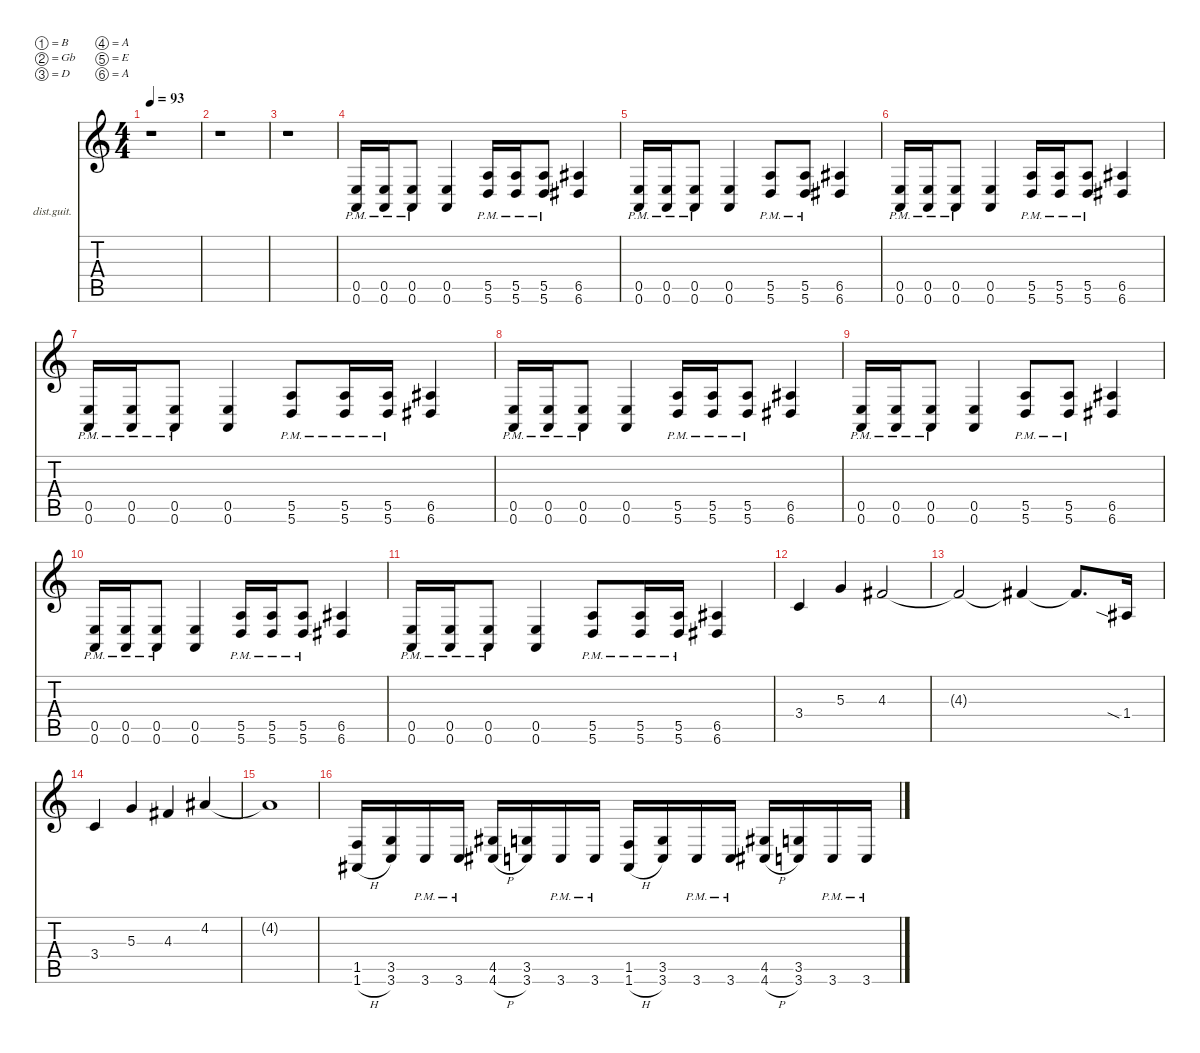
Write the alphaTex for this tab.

\defaultSystemsLayout 4
\hideDynamics
\bracketExtendMode nobrackets
\firstSystemTrackNameOrientation horizontal
\otherSystemsTrackNameOrientation horizontal
\track ("Rhythm Guitar" "dist.guit.") {instrument distortionguitar}
\staff {score tabs}
\tuning (B3 Gb3 D3 A2 E2 A1)
\ts (4 4)
\scale
1.09129
\tempo 93
\accidentals auto
\clef g2
\ottava regular
\simile none
\ks c
r.1{dy f beam Down} |
\scale
0.969568 r.1{beam Down} |
\scale
0.969568 r.1{beam Down} |
\scale
0.969568 (0.5{pm} 0.6{pm}).16{beam Up} (0.5{pm} 0.6{pm}).16{beam Up} (0.5{pm} 0.6{pm}).8{beam Up} (0.5 0.6).4{beam Up} (5.5{pm} 5.6{pm}).16{beam Up} (5.5{pm} 5.6{pm}).16{beam Up} (5.5{pm} 5.6{pm}).8{beam Up} (6.5{acc #} 6.6{acc #}).4{beam Up} |
\scale
1.09524 (0.5{pm} 0.6{pm}).16{beam Up} (0.5{pm} 0.6{pm}).16{beam Up} (0.5{pm} 0.6{pm}).8{beam Up} (0.5 0.6).4{beam Up} (5.5{pm} 5.6{pm}).8{beam Up} (5.5{pm} 5.6{pm}).8{beam Up} (6.5{acc #} 6.6{acc #}).4{beam Up} |
\scale
0.968253 (0.5{pm} 0.6{pm}).16{beam Up} (0.5{pm} 0.6{pm}).16{beam Up} (0.5{pm} 0.6{pm}).8{beam Up} (0.5 0.6).4{beam Up} (5.5{pm} 5.6{pm}).16{beam Up} (5.5{pm} 5.6{pm}).16{beam Up} (5.5{pm} 5.6{pm}).8{beam Up} (6.5{acc #} 6.6{acc #}).4{beam Up} |
\scale
0.968253 (0.5{pm} 0.6{pm}).16{beam Up} (0.5{pm} 0.6{pm}).16{beam Up} (0.5{pm} 0.6{pm}).8{beam Up} (0.5 0.6).4{beam Up} (5.5{pm} 5.6{pm}).8{beam Up} (5.5{pm} 5.6{pm}).16{beam Up} (5.5{pm} 5.6{pm}).16{beam Up} (6.5{acc #} 6.6{acc #}).4{beam Up} |
\scale
0.968253 (0.5{pm} 0.6{pm}).16{beam Up} (0.5{pm} 0.6{pm}).16{beam Up} (0.5{pm} 0.6{pm}).8{beam Up} (0.5 0.6).4{beam Up} (5.5{pm} 5.6{pm}).16{beam Up} (5.5{pm} 5.6{pm}).16{beam Up} (5.5{pm} 5.6{pm}).8{beam Up} (6.5{acc #} 6.6{acc #}).4{beam Up} |
\scale
1.10051 (0.5{pm} 0.6{pm}).16{beam Up} (0.5{pm} 0.6{pm}).16{beam Up} (0.5{pm} 0.6{pm}).8{beam Up} (0.5 0.6).4{beam Up} (5.5{pm} 5.6{pm}).8{beam Up} (5.5{pm} 5.6{pm}).8{beam Up} (6.5{acc #} 6.6{acc #}).4{beam Up} |
\scale
0.973516 (0.5{pm} 0.6{pm}).16{beam Up} (0.5{pm} 0.6{pm}).16{beam Up} (0.5{pm} 0.6{pm}).8{beam Up} (0.5 0.6).4{beam Up} (5.5{pm} 5.6{pm}).16{beam Up} (5.5{pm} 5.6{pm}).16{beam Up} (5.5{pm} 5.6{pm}).8{beam Up} (6.5{acc #} 6.6{acc #}).4{beam Up} |
\scale
0.973516 (0.5{pm} 0.6{pm}).16{beam Up} (0.5{pm} 0.6{pm}).16{beam Up} (0.5{pm} 0.6{pm}).8{beam Up} (0.5 0.6).4{beam Up} (5.5{pm} 5.6{pm}).8{beam Up} (5.5{pm} 5.6{pm}).16{beam Up} (5.5{pm} 5.6{pm}).16{beam Up} (6.5{acc #} 6.6{acc #}).4{beam Up} |
\scale
0.952463 3.4.4{beam Up} 5.3.4{beam Up} 4.3{acc #}.2{beam Up} |
\scale
1.11103 4.3{t acc #}.2{beam Up} 4.3{t acc #}.4{beam Up} 4.3{t acc #}.8{d beam Up} 1.4{sia acc #}.16{beam Up} |
\scale
0.96299 3.4.4{beam Up} 5.3.4{beam Up} 4.3{acc #}.4{beam Up} 4.2{acc #}.4{beam Up} |
\scale
0.96299 4.2{t acc #}.1{beam Up} |
\scale
0.96299 (1.5 1.6{h acc #}).16{instrument distortionguitar beam Up} (3.5 3.6).16{beam Up} 3.6{pm}.16{beam Up} 3.6{pm}.16{beam Up} (4.5{acc #} 4.6{h acc #}).16{beam Up} (3.5 3.6).16{beam Up} 3.6{pm}.16{beam Up} 3.6{pm}.16{beam Up} (1.5 1.6{h acc #}).16{beam Up} (3.5 3.6).16{beam Up} 3.6{pm}.16{beam Up} 3.6{pm}.16{beam Up} (4.5{acc #} 4.6{h acc #}).16{beam Up} (3.5 3.6).16{beam Up} 3.6{pm}.16{beam Up} 3.6{pm}.16{beam Up}
